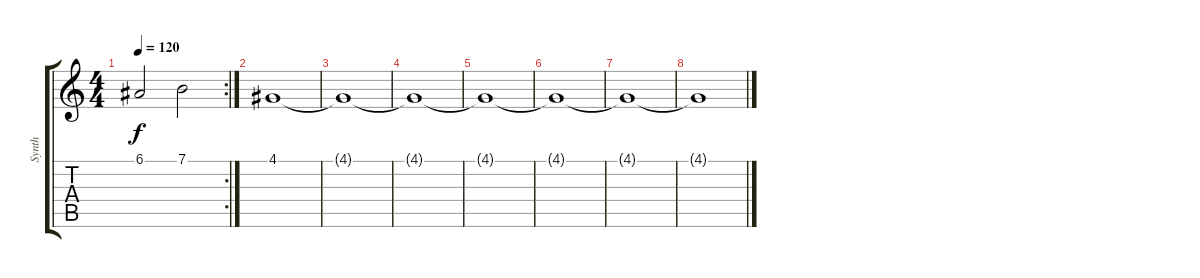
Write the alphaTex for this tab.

\track ("Synth" "Synth") {instrument stringensemble1}
\staff {score tabs}
\tuning (E4 B3 G3 D3 A2 E2) {hide}
\rc 2
\ts (4 4)
\tempo 120
\clef g2
\ks c
6.1.2{dy f} 7.1.2 |
4.1.1 |
4.1{t}.1 |
4.1{t}.1{volume 0} |
4.1{t}.1 |
4.1{t}.1 |
4.1{t}.1 |
4.1{t}.1
